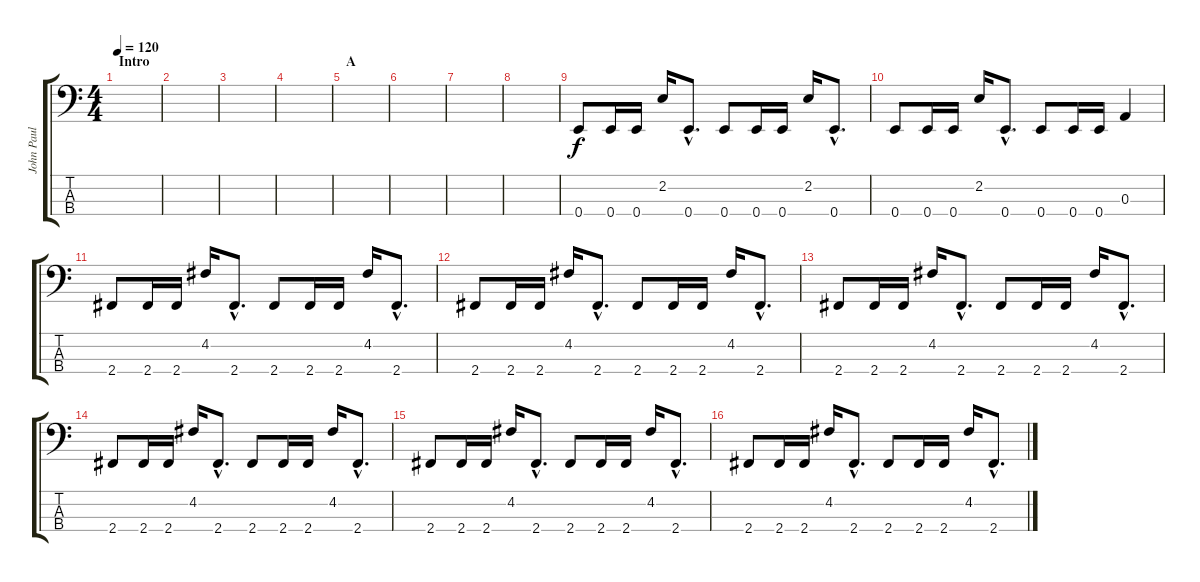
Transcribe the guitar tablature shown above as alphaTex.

\track ("John Paul Jones" "John Paul ") {instrument electricbasspick}
\staff {score tabs}
\tuning (G2 D2 A1 E1) {hide}
\ts (4 4)
\section ("" "Intro")
\tempo 120
\clef f4
\ks c
|
|
|
|
\section ("" "A")
|
|
|
|
0.4.8 0.4.16 0.4.16 2.2.16 0.4{hac}.8{d} 0.4.8 0.4.16 0.4.16 2.2.16 0.4{hac}.8{d} |
0.4.8 0.4.16 0.4.16 2.2.16 0.4{hac}.8{d} 0.4.8 0.4.16 0.4.16 0.3.4 |
2.4.8 2.4.16 2.4.16 4.2.16 2.4{hac}.8{d} 2.4.8 2.4.16 2.4.16 4.2.16 2.4{hac}.8{d} |
2.4.8 2.4.16 2.4.16 4.2.16 2.4{hac}.8{d} 2.4.8 2.4.16 2.4.16 4.2.16 2.4{hac}.8{d} |
2.4.8 2.4.16 2.4.16 4.2.16 2.4{hac}.8{d} 2.4.8 2.4.16 2.4.16 4.2.16 2.4{hac}.8{d} |
2.4.8 2.4.16 2.4.16 4.2.16 2.4{hac}.8{d} 2.4.8 2.4.16 2.4.16 4.2.16 2.4{hac}.8{d} |
2.4.8 2.4.16 2.4.16 4.2.16 2.4{hac}.8{d} 2.4.8 2.4.16 2.4.16 4.2.16 2.4{hac}.8{d} |
2.4.8 2.4.16 2.4.16 4.2.16 2.4{hac}.8{d} 2.4.8 2.4.16 2.4.16 4.2.16 2.4{hac}.8{d}
